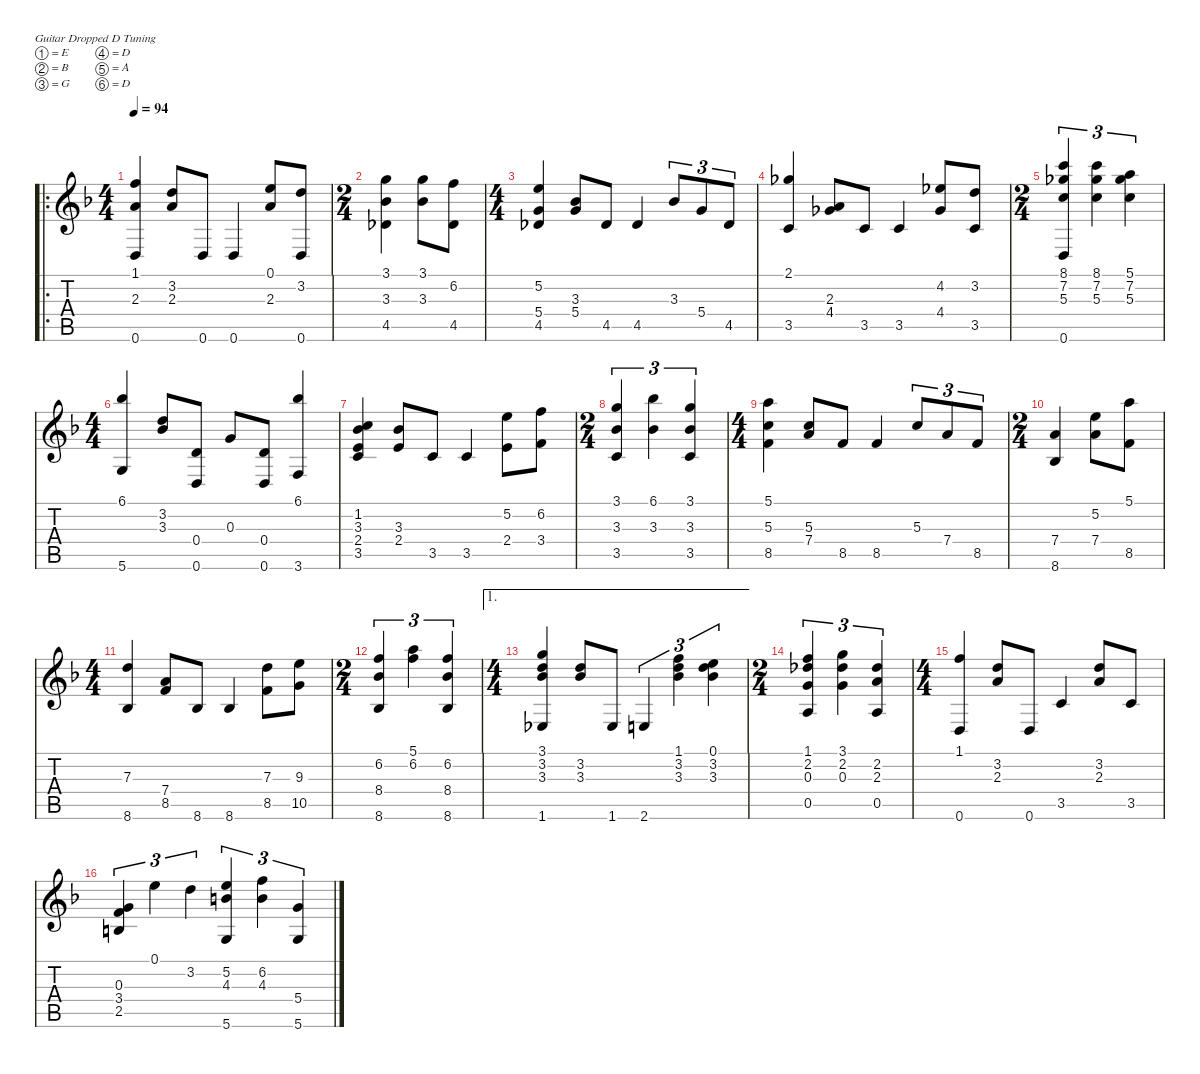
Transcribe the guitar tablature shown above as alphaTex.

\defaultSystemsLayout 4
\hideDynamics
\bracketExtendMode nobrackets
\singleTrackTrackNamePolicy hidden
\multiTrackTrackNamePolicy hidden
\firstSystemTrackNameOrientation horizontal
\otherSystemsTrackNameOrientation horizontal
\extendBarLines
\chordDiagramsInScore
\track ("Nylon Guitar" "n.guit.") {instrument acousticguitarnylon}
\staff {score tabs}
\tuning (E4 B3 G3 D3 A2 D2)
\ro
\ts (4 4)
\tempo 94
\clef g2
\ks dminor
(1.1{acc forcenatural} 0.6{acc forcenatural} 2.3{acc forcenatural}).4{dy mf instrument acousticguitarnylon beam Up} (3.2{acc forcenatural} 2.3{acc forcenatural}).8{beam Up} 0.6{acc forcenatural}.8{beam Up} 0.6{acc forcenatural}.4{beam Up} (0.1{acc forcenatural} 2.3{acc forcenatural}).8{beam Up} (3.2{acc forcenatural} 0.6{acc forcenatural}).8{beam Up} |
\ts (2 4)
\beaming (8 2 2)
(3.1{acc forcenatural} 4.5{acc b} 3.3{acc b}).4{beam Down} (3.1{acc forcenatural} 3.3{acc b}).8{beam Down} (6.2{acc forcenatural} 4.5{acc b}).8{beam Down} |
\ts (4 4)
\beaming (8 2 2 2 2)
(5.2{acc forcenatural} 4.5{acc b} 5.4{acc forcenatural}).4{beam Up} (3.3{acc b} 5.4{acc forcenatural}).8{beam Up} 4.5{acc b}.8{beam Up} 4.5{acc b}.4{beam Up} 3.3{acc b}.8{tu (3 2) beam Up} 5.4{acc forcenatural}.8{tu (3 2) beam Up} 4.5{acc b}.8{tu (3 2) beam Up} |
(2.1{acc b} 3.5{acc forcenatural}).4{beam Up} (2.3{acc forcenatural} 4.4{acc b}).8{beam Up} 3.5{acc forcenatural}.8{beam Up} 3.5{acc forcenatural}.4{beam Up} (4.2{acc b} 4.4{acc b}).8{beam Up} (3.2{acc forcenatural} 3.5{acc forcenatural}).8{beam Up} |
\ts (2 4)
\beaming (8 2 2)
(8.1{acc forcenatural} 5.3{acc forcenatural} 0.6{acc forcenatural} 7.2{acc b}).4{tu (3 2) beam Up} (8.1{acc forcenatural} 5.3{acc forcenatural} 7.2{acc b}).4{tu (3 2) beam Down} (5.1{acc forcenatural} 7.2{acc b} 5.3{acc forcenatural}).4{tu (3 2) beam Down} |
\ts (4 4)
\beaming (8 2 2 2 2)
(6.1{acc b} 5.6{acc forcenatural}).4{beam Up} (3.2{acc forcenatural} 3.3{acc b}).8{beam Up} (0.4{acc forcenatural} 0.6{acc forcenatural}).8{beam Up} 0.3{acc forcenatural}.8{beam Up} (0.4{acc forcenatural} 0.6{acc forcenatural}).8{beam Up} (6.1{acc b} 3.6{acc forcenatural}).4{beam Up} |
(1.2{acc forcenatural} 3.5{acc forcenatural} 2.4{acc forcenatural} 3.3{acc b}).4{beam Up} (3.3{acc b} 2.4{acc forcenatural}).8{beam Up} 3.5{acc forcenatural}.8{beam Up} 3.5{acc forcenatural}.4{beam Up} (2.4{acc forcenatural} 5.2{acc forcenatural}).8{beam Down} (3.4{acc forcenatural} 6.2{acc forcenatural}).8{beam Down} |
\ts (2 4)
\beaming (8 2 2)
(3.5{acc forcenatural} 3.1{acc forcenatural} 3.3{acc b}).4{tu (3 2) beam Up} (6.1{acc b} 3.3{acc b}).4{tu (3 2) beam Down} (3.1{acc forcenatural} 3.3{acc b} 3.5{acc forcenatural}).4{tu (3 2) beam Up} |
\ts (4 4)
\beaming (8 2 2 2 2)
(5.1{acc forcenatural} 8.5{acc forcenatural} 5.3{acc forcenatural}).4{beam Down} (5.3{acc forcenatural} 7.4{acc forcenatural}).8{beam Up} 8.5{acc forcenatural}.8{beam Up} 8.5{acc forcenatural}.4{beam Up} 5.3{acc forcenatural}.8{tu (3 2) beam Up} 7.4{acc forcenatural}.8{tu (3 2) beam Up} 8.5{acc forcenatural}.8{tu (3 2) beam Up} |
\ts (2 4)
\beaming (8 2 2)
(8.6{acc b} 7.4{acc forcenatural}).4{beam Up} (7.4{acc forcenatural} 5.2{acc forcenatural}).8{beam Down} (5.1{acc forcenatural} 8.5{acc forcenatural}).8{beam Down} |
\ts (4 4)
\beaming (8 2 2 2 2)
(8.6{acc b} 7.3{acc forcenatural}).4{beam Up} (8.5{acc forcenatural} 7.4{acc forcenatural}).8{beam Up} 8.6{acc b}.8{beam Up} 8.6{acc b}.4{beam Up} (8.5{acc forcenatural} 7.3{acc forcenatural}).8{beam Down} (9.3{acc forcenatural} 10.5{acc forcenatural}).8{beam Down} |
\ts (2 4)
\beaming (8 2 2)
(6.2{acc forcenatural} 8.4{acc b} 8.6{acc b}).4{tu (3 2) beam Up} (5.1{acc forcenatural} 6.2{acc forcenatural}).4{tu (3 2) beam Down} (6.2{acc forcenatural} 8.6{acc b} 8.4{acc b}).4{tu (3 2) beam Up} |
\ae 1
\ts (4 4)
\beaming (8 2 2 2 2)
(3.1{acc forcenatural} 1.6{acc b} 3.2{acc forcenatural} 3.3{acc b}).4{beam Up} (3.2{acc forcenatural} 3.3{acc b}).8{beam Up} 1.6{acc b}.8{beam Up} 2.6{acc forcenatural}.4{tu (3 2) beam Up} (1.1{acc forcenatural} 3.2{acc forcenatural} 3.3{acc b}).4{tu (3 2) beam Down} (0.1{acc forcenatural} 3.2{acc forcenatural} 3.3{acc b}).4{tu (3 2) beam Down} |
\ts (2 4)
\beaming (8 2 2)
(1.1{acc forcenatural} 2.2{acc b} 0.3{acc forcenatural} 0.5{acc forcenatural}).4{tu (3 2) beam Up} (3.1{acc forcenatural} 2.2{acc b} 0.3{acc forcenatural}).4{tu (3 2) beam Down} (2.3{acc forcenatural} 0.5{acc forcenatural} 2.2{acc b}).4{tu (3 2) beam Up} |
\ts (4 4)
\beaming (8 2 2 2 2)
(1.1{acc forcenatural} 0.6{acc forcenatural}).4{beam Up} (3.2{acc forcenatural} 2.3{acc forcenatural}).8{beam Up} 0.6{acc forcenatural}.8{beam Up} 3.5{acc forcenatural}.4{beam Up} (3.2{acc forcenatural} 2.3{acc forcenatural}).8{beam Up} 3.5{acc forcenatural}.8{beam Up} |
(3.4{acc forcenatural} 2.5{acc forcenatural} 0.3{acc forcenatural}).4{tu (3 2) beam Up} 0.1{acc forcenatural}.4{tu (3 2) beam Down} 3.2{acc forcenatural}.4{tu (3 2) beam Down} (5.6{acc forcenatural} 5.2{acc forcenatural} 4.3{acc forcenatural}).4{tu (3 2) beam Up} (6.2{acc forcenatural} 4.3{acc forcenatural}).4{tu (3 2) beam Down} (5.4{acc forcenatural} 5.6{acc forcenatural}).4{tu (3 2) beam Up}
